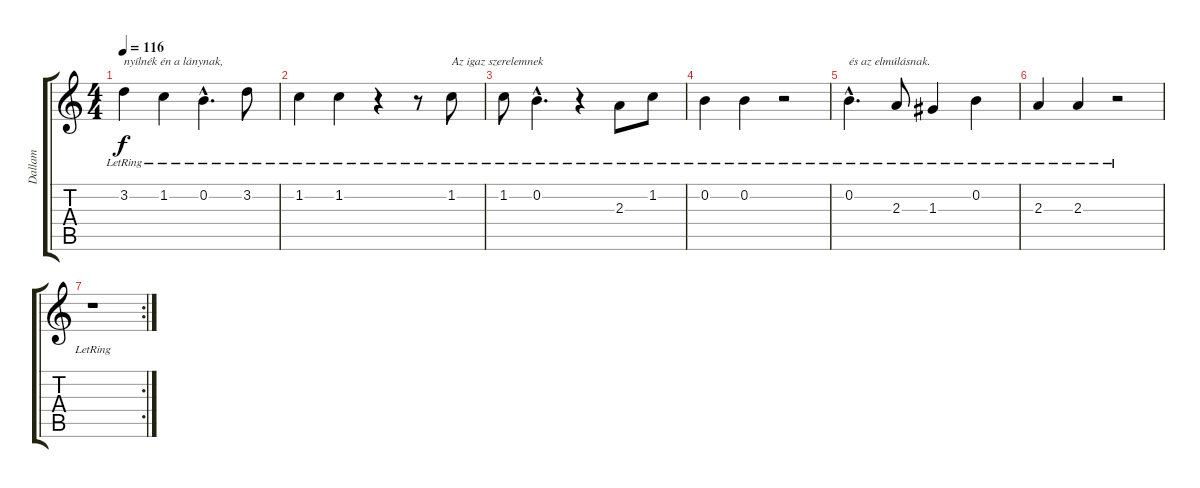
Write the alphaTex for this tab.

\track ("Dallam" "Dallam") {instrument electricguitarjazz}
\staff {score tabs}
\tuning (E4 B3 G3 D3 A2 E2) {hide}
\ts (4 4)
\tempo 116
\clef g2
\ks c
3.2{lr}.4{txt "nyílnék én a lánynak," dy f} 1.2{lr}.4 0.2{hac lr}.4{d} 3.2{lr}.8 |
1.2{lr}.4 1.2{lr}.4 r.4 r.8 1.2{lr}.8{txt "Az igaz szerelemnek "} |
1.2{lr}.8 0.2{hac lr}.4{d} r.4 2.3{lr}.8 1.2{lr}.8 |
0.2{lr}.4 0.2{lr}.4 r.2 |
0.2{hac lr}.4{d txt "és az elmúlásnak."} 2.3{lr}.8 1.3{lr}.4 0.2{lr}.4 |
2.3{lr}.4 2.3{lr}.4 r.2 |
\rc 2
r.1
